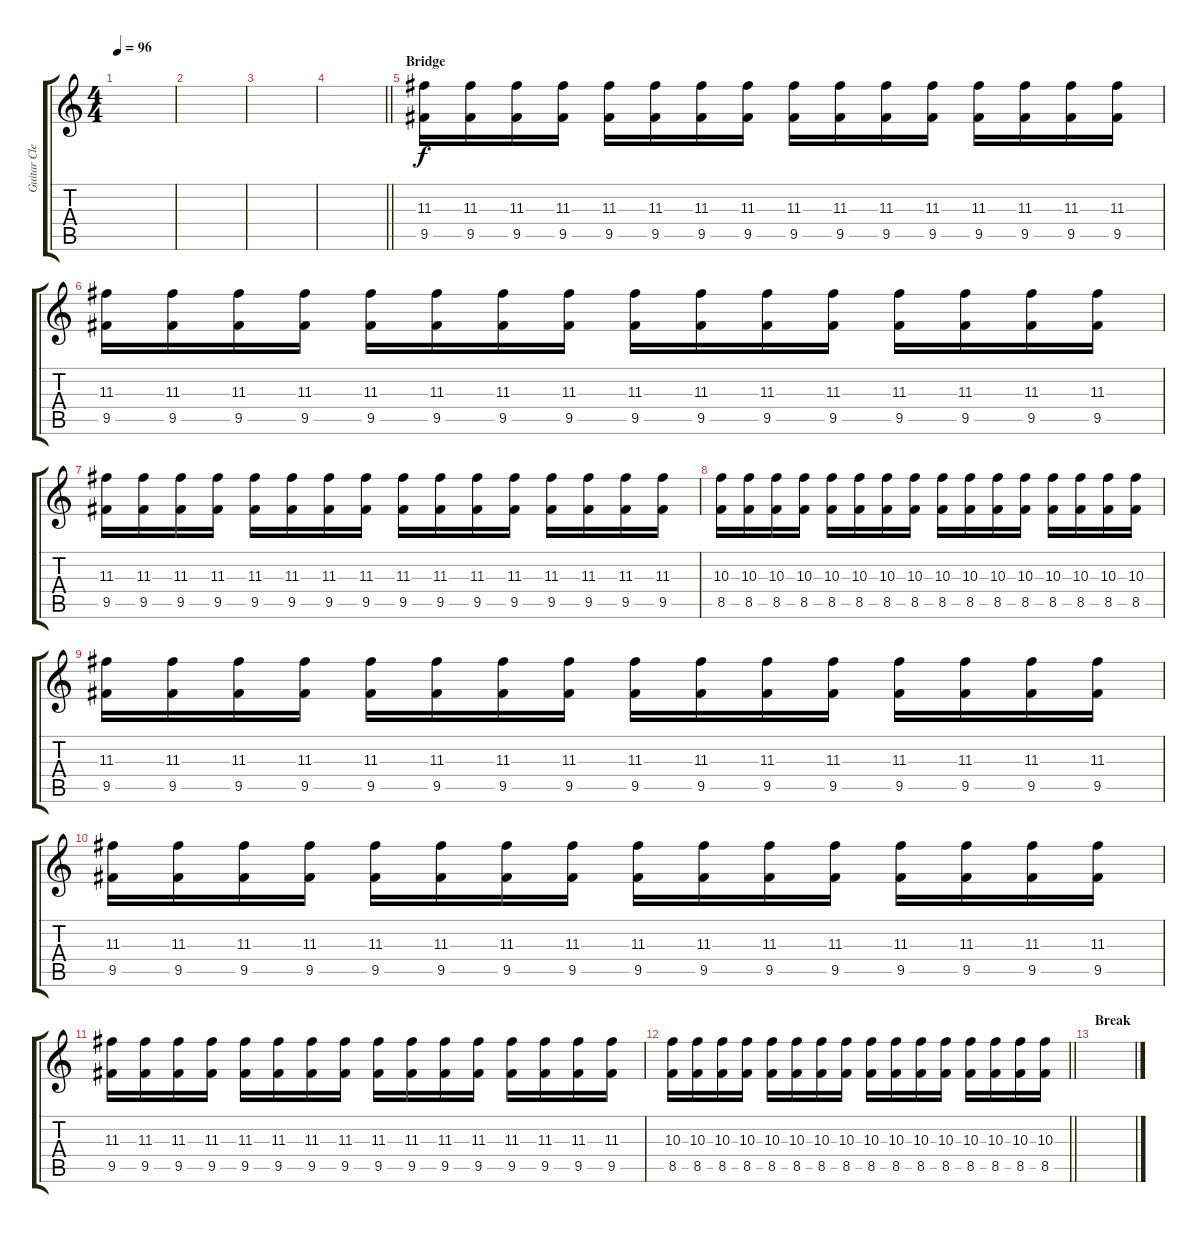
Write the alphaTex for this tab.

\track ("Guitar Clean" "Guitar Cle") {instrument electricguitarclean}
\staff {score tabs}
\tuning (E4 B3 G3 D3 A2 E2) {hide}
\ts (4 4)
\tempo 96
\clef g2
\ks c
|
|
|
\barLineRight lightlight
|
\section ("" "Bridge")
(11.3 9.5).16 (11.3 9.5).16 (11.3 9.5).16 (11.3 9.5).16 (11.3 9.5).16 (11.3 9.5).16 (11.3 9.5).16 (11.3 9.5).16 (11.3 9.5).16 (11.3 9.5).16 (11.3 9.5).16 (11.3 9.5).16 (11.3 9.5).16 (11.3 9.5).16 (11.3 9.5).16 (11.3 9.5).16 |
(11.3 9.5).16 (11.3 9.5).16 (11.3 9.5).16 (11.3 9.5).16 (11.3 9.5).16 (11.3 9.5).16 (11.3 9.5).16 (11.3 9.5).16 (11.3 9.5).16 (11.3 9.5).16 (11.3 9.5).16 (11.3 9.5).16 (11.3 9.5).16 (11.3 9.5).16 (11.3 9.5).16 (11.3 9.5).16 |
(11.3 9.5).16 (11.3 9.5).16 (11.3 9.5).16 (11.3 9.5).16 (11.3 9.5).16 (11.3 9.5).16 (11.3 9.5).16 (11.3 9.5).16 (11.3 9.5).16 (11.3 9.5).16 (11.3 9.5).16 (11.3 9.5).16 (11.3 9.5).16 (11.3 9.5).16 (11.3 9.5).16 (11.3 9.5).16 |
(10.3 8.5).16 (10.3 8.5).16 (10.3 8.5).16 (10.3 8.5).16 (10.3 8.5).16 (10.3 8.5).16 (10.3 8.5).16 (10.3 8.5).16 (10.3 8.5).16 (10.3 8.5).16 (10.3 8.5).16 (10.3 8.5).16 (10.3 8.5).16 (10.3 8.5).16 (10.3 8.5).16 (10.3 8.5).16 |
(11.3 9.5).16 (11.3 9.5).16 (11.3 9.5).16 (11.3 9.5).16 (11.3 9.5).16 (11.3 9.5).16 (11.3 9.5).16 (11.3 9.5).16 (11.3 9.5).16 (11.3 9.5).16 (11.3 9.5).16 (11.3 9.5).16 (11.3 9.5).16 (11.3 9.5).16 (11.3 9.5).16 (11.3 9.5).16 |
(11.3 9.5).16 (11.3 9.5).16 (11.3 9.5).16 (11.3 9.5).16 (11.3 9.5).16 (11.3 9.5).16 (11.3 9.5).16 (11.3 9.5).16 (11.3 9.5).16 (11.3 9.5).16 (11.3 9.5).16 (11.3 9.5).16 (11.3 9.5).16 (11.3 9.5).16 (11.3 9.5).16 (11.3 9.5).16 |
(11.3 9.5).16 (11.3 9.5).16 (11.3 9.5).16 (11.3 9.5).16 (11.3 9.5).16 (11.3 9.5).16 (11.3 9.5).16 (11.3 9.5).16 (11.3 9.5).16 (11.3 9.5).16 (11.3 9.5).16 (11.3 9.5).16 (11.3 9.5).16 (11.3 9.5).16 (11.3 9.5).16 (11.3 9.5).16 |
\barLineRight lightlight
(10.3 8.5).16 (10.3 8.5).16 (10.3 8.5).16 (10.3 8.5).16 (10.3 8.5).16 (10.3 8.5).16 (10.3 8.5).16 (10.3 8.5).16 (10.3 8.5).16 (10.3 8.5).16 (10.3 8.5).16 (10.3 8.5).16 (10.3 8.5).16 (10.3 8.5).16 (10.3 8.5).16 (10.3 8.5).16 |
\section ("" "Break")
